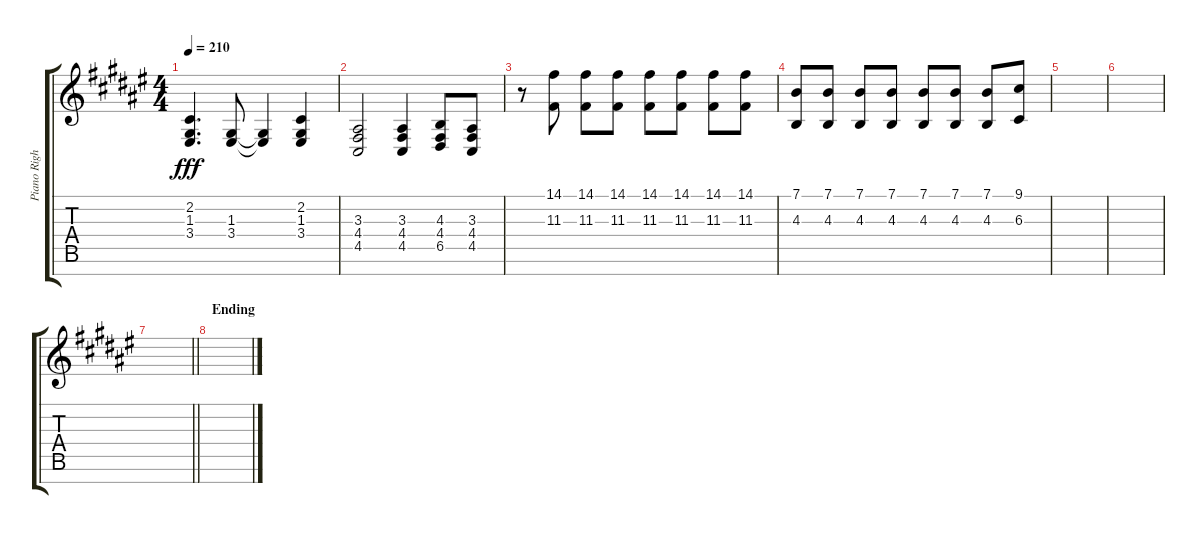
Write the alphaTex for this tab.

\track ("Piano Right (Kotobuki Tsumugi)" "Piano Righ") {instrument acousticgrandpiano}
\staff {score tabs}
\tuning (E4 B3 G3 D3 A2 E2 B1) {hide}
\ts (4 4)
\tempo 210
\clef g2
\ks f#
(2.2 1.3 3.4).4{d dy fff} (1.3 3.4).8 (1.3{t} 3.4{t}).4 (2.2 1.3 3.4).4 |
(3.3 4.4 4.5).2 (3.3 4.4 4.5).4 (4.3 4.4 6.5).8 (3.3 4.4 4.5).8 |
r.8 (14.1 11.3).8 (14.1 11.3).8 (14.1 11.3).8 (14.1 11.3).8 (14.1 11.3).8 (14.1 11.3).8 (14.1 11.3).8 |
(7.1 4.3).8 (7.1 4.3).8 (7.1 4.3).8 (7.1 4.3).8 (7.1 4.3).8 (7.1 4.3).8 (7.1 4.3).8 (9.1 6.3).8 |
|
|
\barLineRight lightlight
|
\section ("" "Ending")
